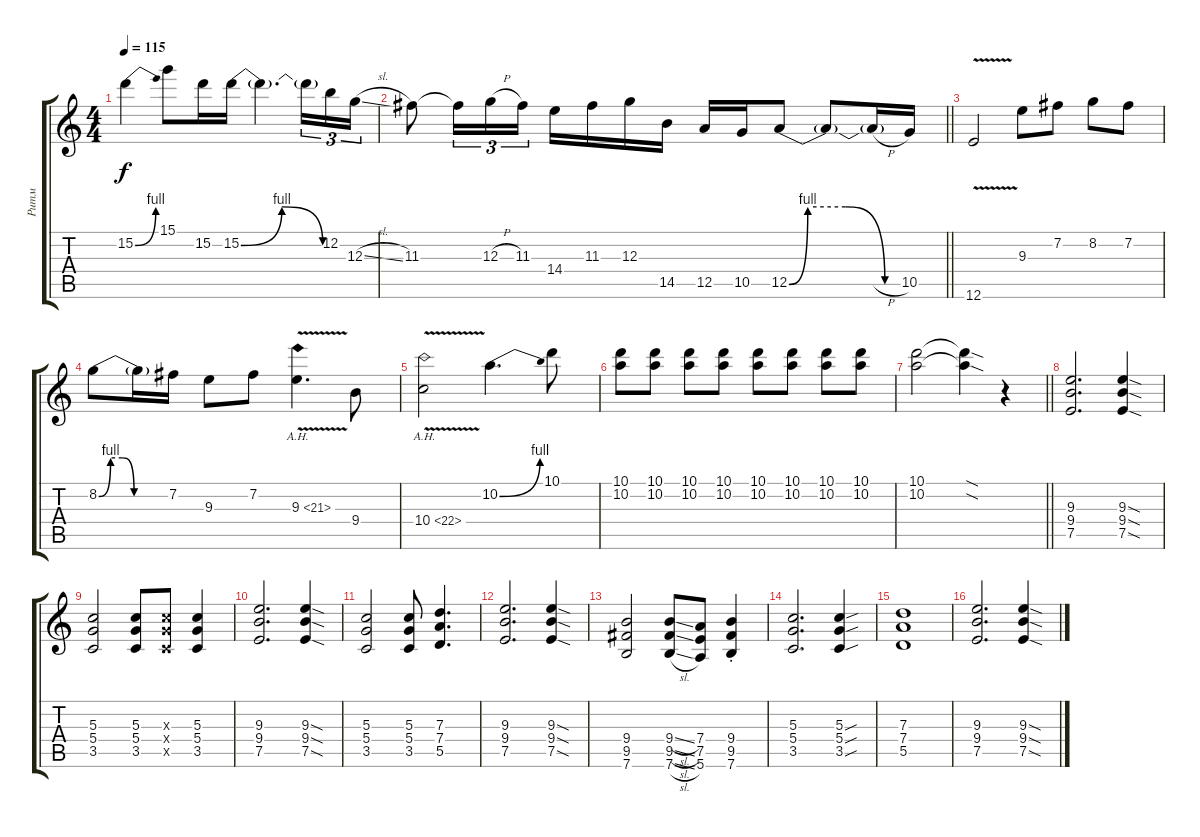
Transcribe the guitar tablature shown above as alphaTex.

\track ("Ритм" "Ритм") {instrument electricguitarclean}
\staff {score tabs}
\tuning (E4 B3 G3 D3 A2 E2) {hide}
\ts (4 4)
\tempo 115
\clef g2
\ks c
15.2{be (bend 0 0 60 4)}.4{dy f} 15.1.8 15.2.16 15.2{be (bendrelease 0 0 15 4 45 4 60 0)}.16 15.2{t}.4{d} 15.2{t}.16{tu (3 2)} 12.2.16{tu (3 2)} 12.3{sl}.16{tu (3 2)} |
\barLineRight lightlight
11.3.8 11.3{t}.16{tu (3 2)} 12.3{h}.16{tu (3 2)} 11.3.16{tu (3 2)} 14.4.16 11.3.16 12.3.16 14.5.16 12.5.16 10.5.16 12.5{be (custom 0 0 10 4 30 4 51 0 60 0)}.8 12.5{t}.8 12.5{h t}.16 10.5.16 |
12.6{v}.2 9.3.8 7.2.8 8.2.8 7.2.8 |
8.2{be (custom 0 0 10 4 20 4 30 0 60 0)}.8 8.2{t}.16 7.2.16 9.3.8 7.2.8 9.3{ah 12 v}.4{d} 9.4.8 |
10.4{ah 12 v}.2 10.2{be (bend 0 0 60 4)}.4{d} 10.1.8 |
(10.1 10.2).8 (10.1 10.2).8 (10.1 10.2).8 (10.1 10.2).8 (10.1 10.2).8 (10.1 10.2).8 (10.1 10.2).8 (10.1 10.2).8 |
\barLineRight lightlight
(10.1 10.2).2 (10.1{sod t} 10.2{sod t}).4 r.4 |
(9.3 9.4 7.5).2{d} (9.3{sod} 9.4{sod} 7.5{sod}).4 |
(5.3 5.4 3.5).2 (5.3 5.4 3.5).8 (5.3{x} 5.4{x} 3.5{x}).8 (5.3 5.4 3.5).4 |
(9.3 9.4 7.5).2{d} (9.3{sod} 9.4{sod} 7.5{sod}).4 |
(5.3 5.4 3.5).2 (5.3 5.4 3.5).8 (7.3 7.4 5.5).4{d} |
(9.3 9.4 7.5).2{d} (9.3{sod} 9.4{sod} 7.5{sod}).4 |
(9.4 9.5 7.6).2 (9.4{sl} 9.5{sl} 7.6{sl}).8 (7.4 7.5 5.6).8 (9.4{st} 9.5{st} 7.6{st}).4 |
(5.3 5.4 3.5).2{d} (5.3{sou} 5.4{sou} 3.5{sou}).4 |
(7.3 7.4 5.5).1 |
(9.3 9.4 7.5).2{d} (9.3{sod} 9.4{sod} 7.5{sod}).4
